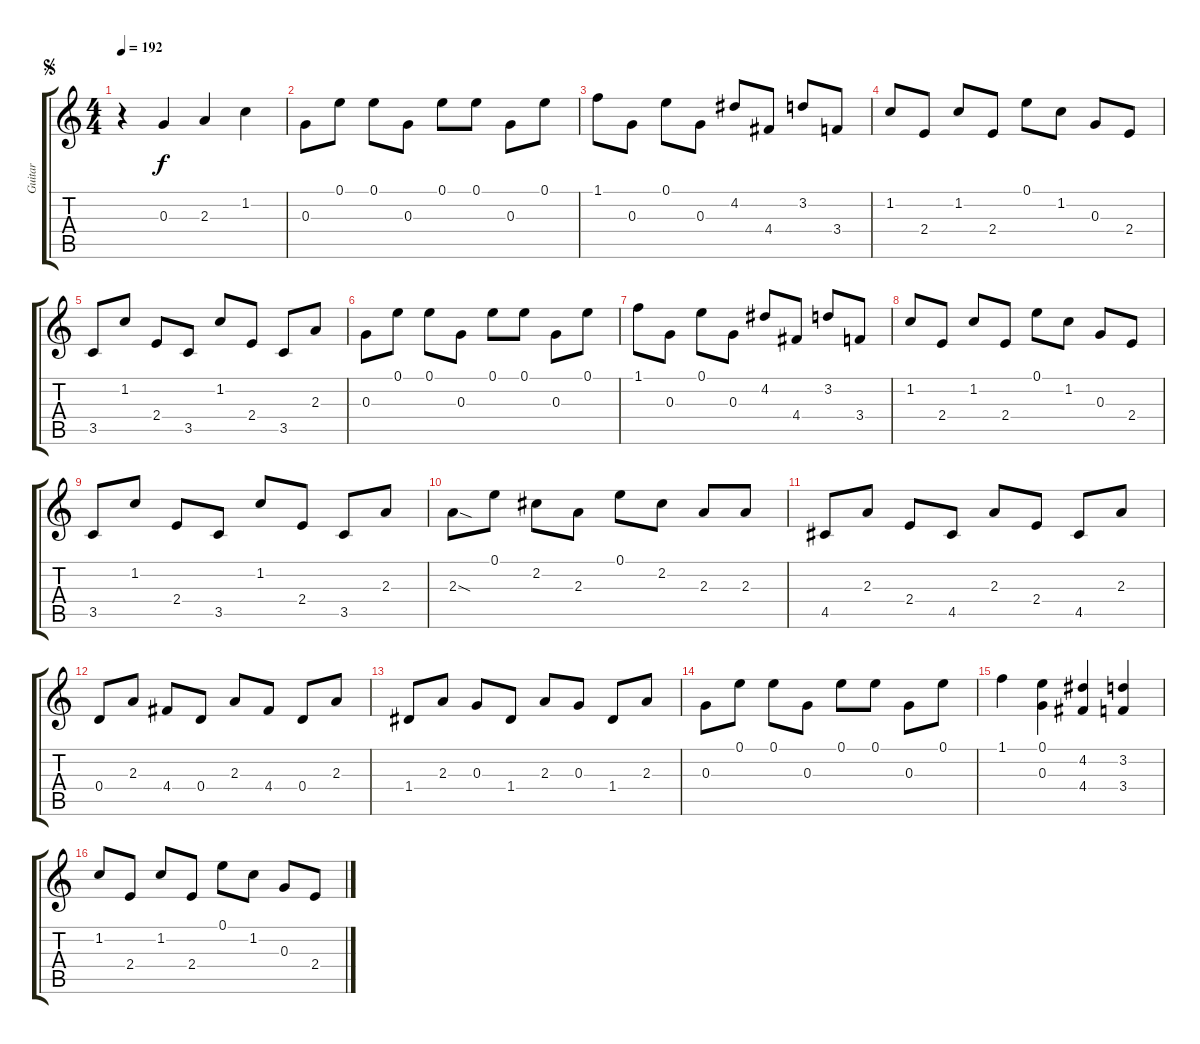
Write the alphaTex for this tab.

\track ("Guitar" "Guitar") {instrument acousticguitarsteel}
\staff {score tabs}
\tuning (E4 B3 G3 D3 A2 E2) {hide}
\ts (4 4)
\jump segno
\tempo 192
\clef g2
\ks c
r.4{dy f instrument acousticguitarsteel} 0.3.4 2.3.4 1.2.4 |
0.3.8 0.1.8 0.1.8 0.3.8 0.1.8 0.1.8 0.3.8 0.1.8 |
1.1.8 0.3.8 0.1.8 0.3.8 4.2.8 4.4.8 3.2.8 3.4.8 |
1.2.8 2.4.8 1.2.8 2.4.8 0.1.8 1.2.8 0.3.8 2.4.8 |
3.5.8 1.2.8 2.4.8 3.5.8 1.2.8 2.4.8 3.5.8 2.3.8 |
0.3.8 0.1.8 0.1.8 0.3.8 0.1.8 0.1.8 0.3.8 0.1.8 |
1.1.8 0.3.8 0.1.8 0.3.8 4.2.8 4.4.8 3.2.8 3.4.8 |
1.2.8 2.4.8 1.2.8 2.4.8 0.1.8 1.2.8 0.3.8 2.4.8 |
3.5.8 1.2.8 2.4.8 3.5.8 1.2.8 2.4.8 3.5.8 2.3.8 |
2.3{sod}.8 0.1.8 2.2.8 2.3.8 0.1.8 2.2.8 2.3.8 2.3.8 |
4.5.8 2.3.8 2.4.8 4.5.8 2.3.8 2.4.8 4.5.8 2.3.8 |
0.4.8 2.3.8 4.4.8 0.4.8 2.3.8 4.4.8 0.4.8 2.3.8 |
1.4.8 2.3.8 0.3.8 1.4.8 2.3.8 0.3.8 1.4.8 2.3.8 |
0.3.8 0.1.8 0.1.8 0.3.8 0.1.8 0.1.8 0.3.8 0.1.8 |
1.1.4 (0.1 0.3).4 (4.2 4.4).4 (3.2 3.4).4 |
1.2.8 2.4.8 1.2.8 2.4.8 0.1.8 1.2.8 0.3.8 2.4.8
